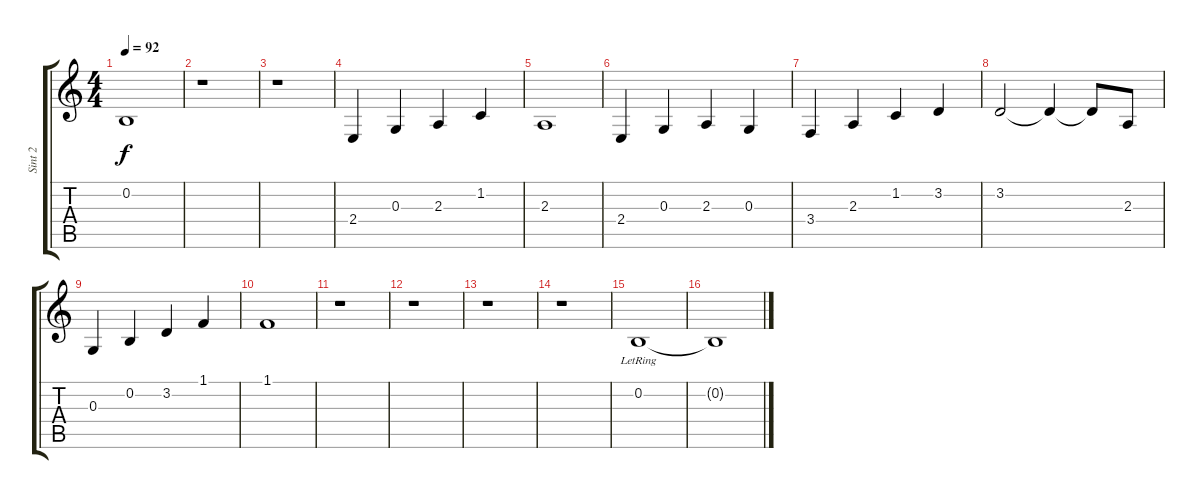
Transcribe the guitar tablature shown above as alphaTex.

\track ("Sint 2" "Sint 2") {instrument stringensemble2}
\staff {score tabs}
\tuning (E4 B3 G3 D3 A2 E2) {hide}
\ts (4 4)
\tempo 92
\clef g2
\ks c
0.2{t}.1{dy f} |
r.1 |
r.1 |
2.4.4 0.3.4 2.3.4 1.2.4 |
2.3.1 |
2.4.4 0.3.4 2.3.4 0.3.4 |
3.4.4 2.3.4 1.2.4 3.2.4 |
3.2.2 3.2{t}.4 3.2{t}.8 2.3.8 |
0.3.4 0.2.4 3.2.4 1.1.4 |
1.1.1 |
r.1 |
r.1 |
r.1 |
r.1 |
0.2{lr}.1 |
0.2{t}.1
